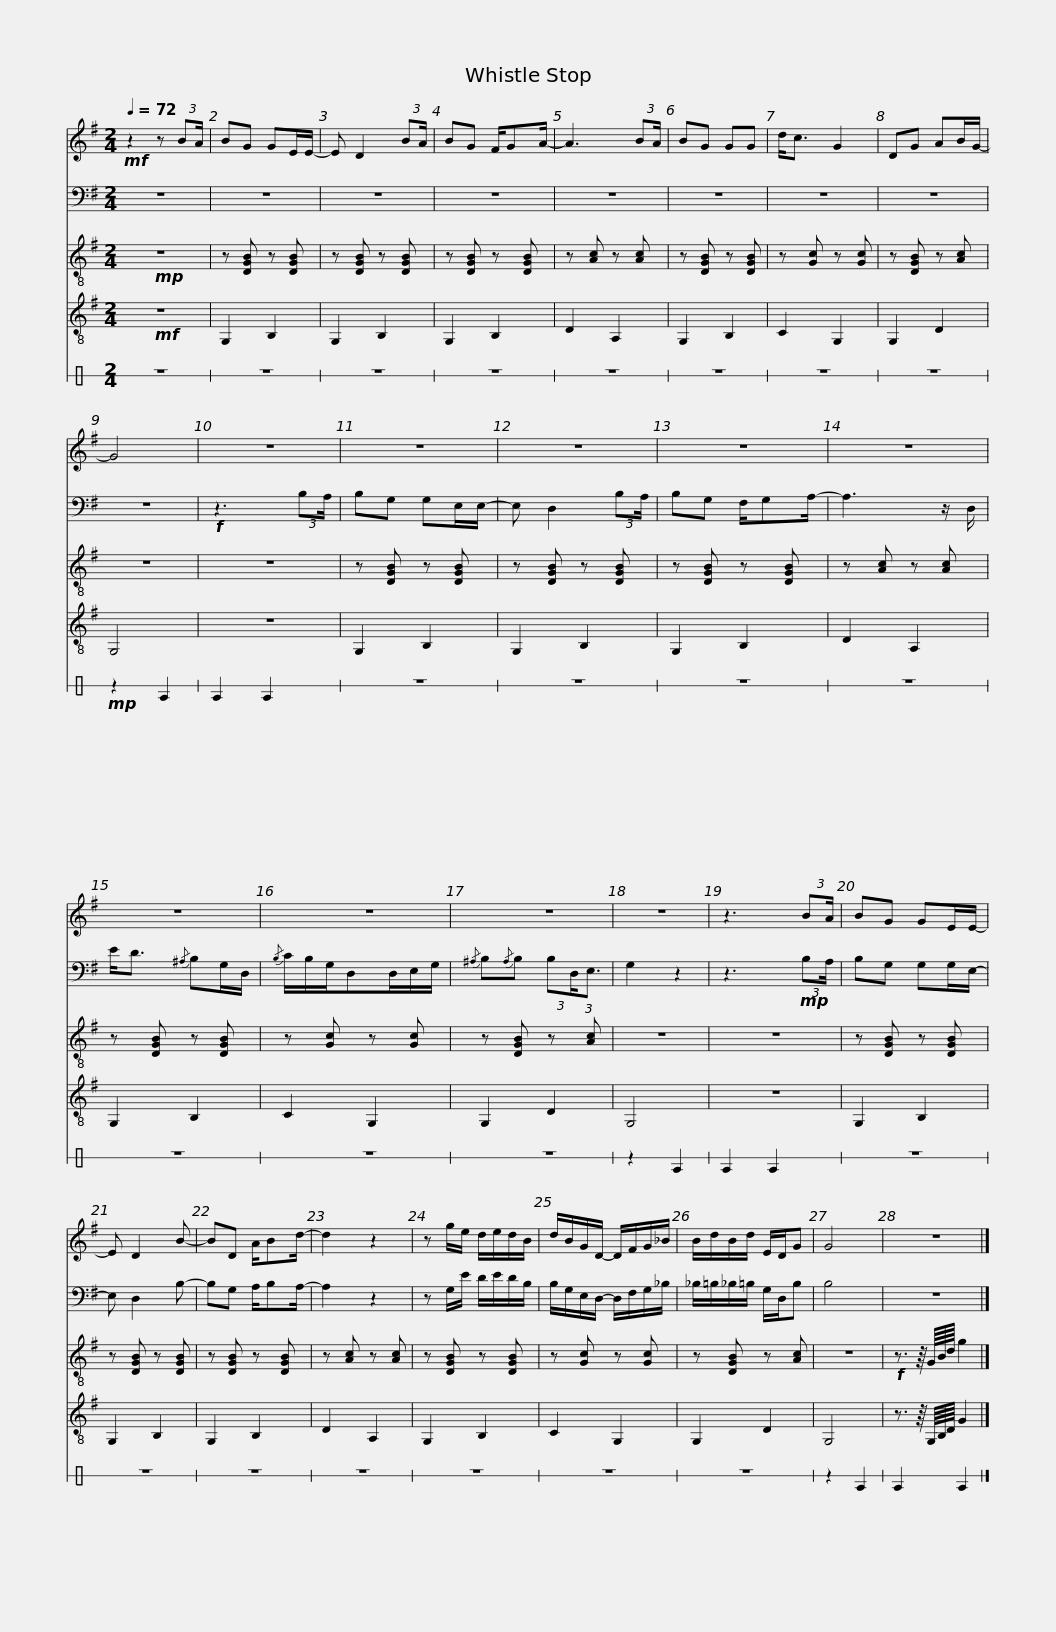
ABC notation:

X:1
%%score 1 2 3 4 5
L:1/8
Q:1/4=72
M:2/4
I:linebreak $
K:G
V:1 treble
V:2 bass
V:3 treble-8
V:4 treble-8
V:5 perc stafflines=1
K:none
V:1
!mf! z2 z (3:2:2BA/ | BG GE/E/- | E D2 (3:2:2BA/ | BG F/GA/- | A3 (3:2:2BA/ | %5
 BG GG | d<c G2 |$ DG AB/G/- | G4 | z4 | %10
 z4 | z4 | z4 | z4 | z4 |$ %15
 z4 | z4 | z4 | z3 (3:2:2BA/ | BG GE/E/- | %20
 E D2 B- | BD A/Bd/- |$ d2 z2 | z g/e/ d/e/d/B/ | d/B/G/D/- D/F/G/_B/ | %25
 B/d/B/d/ E/D/G | G4 | z4 |] %28
V:2
 z4 | z4 | z4 | z4 | z4 | %5
 z4 | z4 |$ z4 | z4 |!f! z3 (3:2:2B,A,/ | %10
 B,G, G,E,/E,/- | E, D,2 (3:2:2B,A,/ | B,G, F,/G,A,/- | A,3 z/ D,/ | E<D{/^A,} B,G,/D,/ |$ %15
{/B,} C/B,/G,/D,D,/E,/G,/ |{/^A,} B,{/A,}B, (3:2:2B,D,/(3:2:1E,3/2 | G,2 z2 | z3!mp! (3:2:2B,A,/ | B,G, G,G,/E,/- | %20
 E, D,2 B,- | B,G, A,/B,A,/- |$ A,2 z2 | z G,/E/ D/E/D/B,/ | B,/G,/E,/D,/- D,/F,/G,/_B,/ | %25
 _B,/=B,/_B,/=B,/ G,/D,/B, | B,4 | z4 |] %28
V:3
!mp! z4 | z [DGB] z [DGB] | z [DGB] z [DGB] | z [DGB] z [DGB] | z [Ac] z [Ac] | %5
 z [DGB] z [DGB] | z [Gc] z [Gc] |$ z [DGB] z [Ac] | z4 | z4 | %10
 z [DGB] z [DGB] | z [DGB] z [DGB] | z [DGB] z [DGB] | z [Ac] z [Ac] | z [DGB] z [DGB] |$ %15
 z [Gc] z [Gc] | z [DGB] z [Ac] | z4 | z4 | z [DGB] z [DGB] | %20
 z [DGB] z [DGB] | z [DGB] z [DGB] |$ z [Ac] z [Ac] | z [DGB] z [DGB] | z [Gc] z [Gc] | %25
 z [DGB] z [Ac] | z4 |!f! z3/2 z/8 G/8B/8d/8 g2 |] %28
V:4
!mf! z4 | G,2 B,2 | G,2 B,2 | G,2 B,2 | D2 A,2 | %5
 G,2 B,2 | C2 G,2 |$ G,2 D2 | G,4 | z4 | %10
 G,2 B,2 | G,2 B,2 | G,2 B,2 | D2 A,2 | G,2 B,2 |$ %15
 C2 G,2 | G,2 D2 | G,4 | z4 | G,2 B,2 | %20
 G,2 B,2 | G,2 B,2 |$ D2 A,2 | G,2 B,2 | C2 G,2 | %25
 G,2 D2 | G,4 | z3/2 z/8 G,/8B,/8D/8 G2 |] %28
V:5
[K:C] z4 | z4 | z4 | z4 | z4 | %5
 z4 | z4 |$ z4 |!mp! z2 E2 | E2 E2 | %10
 z4 | z4 | z4 | z4 | z4 |$ %15
 z4 | z4 | z2 E2 | E2 E2 | z4 | %20
 z4 | z4 |$ z4 | z4 | z4 | %25
 z4 | z2 E2 | E2 E2 |] %28
